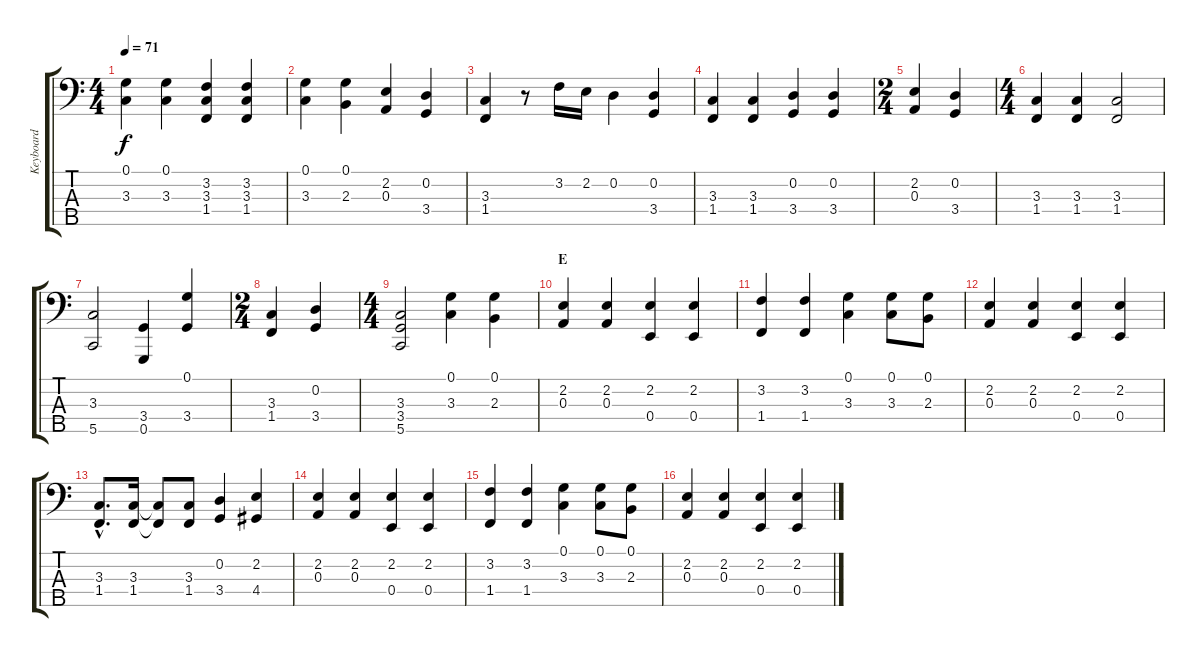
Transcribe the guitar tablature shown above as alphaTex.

\track ("Keyboard" "Keyboard") {instrument synthstrings1}
\staff {score tabs}
\tuning (G3 D3 A2 E2 G1) {hide}
\ts (4 4)
\tempo 71
\clef f4
\ks c
(0.1 3.3).4{dy f} (0.1 3.3).4 (3.2 3.3 1.4).4 (3.2 3.3 1.4).4 |
(0.1 3.3).4 (0.1 2.3).4 (2.2 0.3).4 (0.2 3.4).4 |
(3.3 1.4).4 r.8 3.2.16 2.2.16 0.2.4 (0.2 3.4).4 |
(3.3 1.4).4 (3.3 1.4).4 (0.2 3.4).4 (0.2 3.4).4 |
\ts (2 4)
(2.2 0.3).4 (0.2 3.4).4 |
\ts (4 4)
(3.3 1.4).4 (3.3 1.4).4 (3.3 1.4).2 |
(3.3 5.5).2 (3.4 0.5).4 (0.1 3.4).4 |
\ts (2 4)
(3.3 1.4).4 (0.2 3.4).4 |
\ts (4 4)
(3.3 3.4 5.5).2 (0.1 3.3).4 (0.1 2.3).4 |
\section ("" "E")
(2.2 0.3).4 (2.2 0.3).4 (2.2 0.4).4 (2.2 0.4).4 |
(3.2 1.4).4 (3.2 1.4).4 (0.1 3.3).4 (0.1 3.3).8 (0.1 2.3).8 |
(2.2 0.3).4 (2.2 0.3).4 (2.2 0.4).4 (2.2 0.4).4 |
(3.3{hac} 1.4{hac}).8{d} (3.3 1.4).16 (3.3{t} 1.4{t}).8 (3.3 1.4).8 (0.2 3.4).4 (2.2 4.4).4 |
(2.2 0.3).4 (2.2 0.3).4 (2.2 0.4).4 (2.2 0.4).4 |
(3.2 1.4).4 (3.2 1.4).4 (0.1 3.3).4 (0.1 3.3).8 (0.1 2.3).8 |
(2.2 0.3).4 (2.2 0.3).4 (2.2 0.4).4 (2.2 0.4).4
